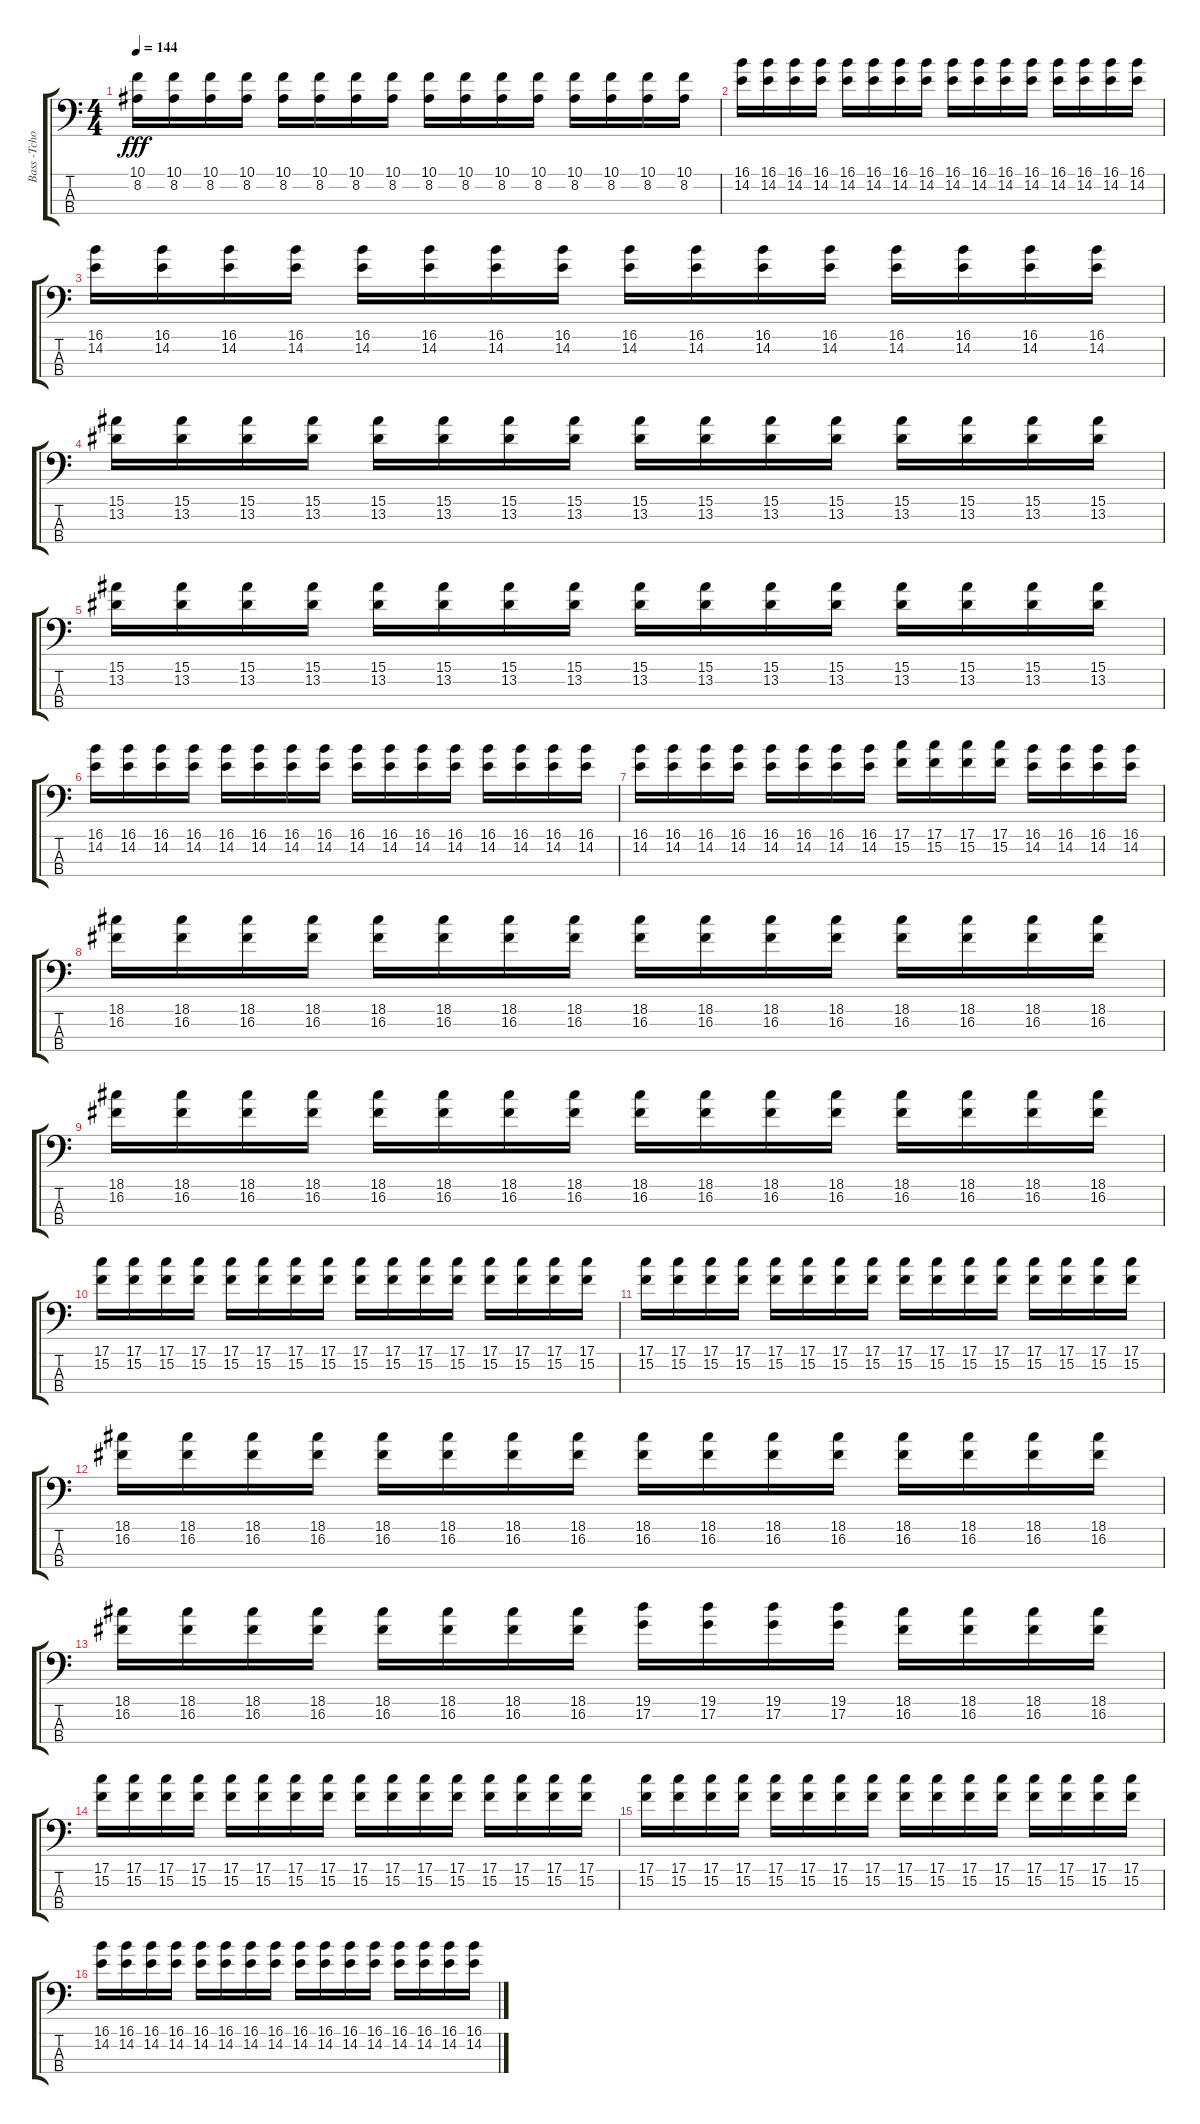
\track ("Bass -Tchort" "Bass -Tcho") {instrument electricbassfinger}
\staff {score tabs}
\tuning (G2 D2 A1 E1) {hide}
\ts (4 4)
\tempo 144
\clef f4
\ks c
(10.1 8.2).16{dy fff} (10.1 8.2).16 (10.1 8.2).16 (10.1 8.2).16 (10.1 8.2).16 (10.1 8.2).16 (10.1 8.2).16 (10.1 8.2).16 (10.1 8.2).16 (10.1 8.2).16 (10.1 8.2).16 (10.1 8.2).16 (10.1 8.2).16 (10.1 8.2).16 (10.1 8.2).16 (10.1 8.2).16 |
(16.1 14.2).16 (16.1 14.2).16 (16.1 14.2).16 (16.1 14.2).16 (16.1 14.2).16 (16.1 14.2).16 (16.1 14.2).16 (16.1 14.2).16 (16.1 14.2).16 (16.1 14.2).16 (16.1 14.2).16 (16.1 14.2).16 (16.1 14.2).16 (16.1 14.2).16 (16.1 14.2).16 (16.1 14.2).16 |
(16.1 14.2).16 (16.1 14.2).16 (16.1 14.2).16 (16.1 14.2).16 (16.1 14.2).16 (16.1 14.2).16 (16.1 14.2).16 (16.1 14.2).16 (16.1 14.2).16 (16.1 14.2).16 (16.1 14.2).16 (16.1 14.2).16 (16.1 14.2).16 (16.1 14.2).16 (16.1 14.2).16 (16.1 14.2).16 |
(15.1 13.2).16 (15.1 13.2).16 (15.1 13.2).16 (15.1 13.2).16 (15.1 13.2).16 (15.1 13.2).16 (15.1 13.2).16 (15.1 13.2).16 (15.1 13.2).16 (15.1 13.2).16 (15.1 13.2).16 (15.1 13.2).16 (15.1 13.2).16 (15.1 13.2).16 (15.1 13.2).16 (15.1 13.2).16 |
(15.1 13.2).16 (15.1 13.2).16 (15.1 13.2).16 (15.1 13.2).16 (15.1 13.2).16 (15.1 13.2).16 (15.1 13.2).16 (15.1 13.2).16 (15.1 13.2).16 (15.1 13.2).16 (15.1 13.2).16 (15.1 13.2).16 (15.1 13.2).16 (15.1 13.2).16 (15.1 13.2).16 (15.1 13.2).16 |
(16.1 14.2).16 (16.1 14.2).16 (16.1 14.2).16 (16.1 14.2).16 (16.1 14.2).16 (16.1 14.2).16 (16.1 14.2).16 (16.1 14.2).16 (16.1 14.2).16 (16.1 14.2).16 (16.1 14.2).16 (16.1 14.2).16 (16.1 14.2).16 (16.1 14.2).16 (16.1 14.2).16 (16.1 14.2).16 |
(16.1 14.2).16 (16.1 14.2).16 (16.1 14.2).16 (16.1 14.2).16 (16.1 14.2).16 (16.1 14.2).16 (16.1 14.2).16 (16.1 14.2).16 (17.1 15.2).16 (17.1 15.2).16 (17.1 15.2).16 (17.1 15.2).16 (16.1 14.2).16 (16.1 14.2).16 (16.1 14.2).16 (16.1 14.2).16 |
(18.1 16.2).16 (18.1 16.2).16 (18.1 16.2).16 (18.1 16.2).16 (18.1 16.2).16 (18.1 16.2).16 (18.1 16.2).16 (18.1 16.2).16 (18.1 16.2).16 (18.1 16.2).16 (18.1 16.2).16 (18.1 16.2).16 (18.1 16.2).16 (18.1 16.2).16 (18.1 16.2).16 (18.1 16.2).16 |
(18.1 16.2).16 (18.1 16.2).16 (18.1 16.2).16 (18.1 16.2).16 (18.1 16.2).16 (18.1 16.2).16 (18.1 16.2).16 (18.1 16.2).16 (18.1 16.2).16 (18.1 16.2).16 (18.1 16.2).16 (18.1 16.2).16 (18.1 16.2).16 (18.1 16.2).16 (18.1 16.2).16 (18.1 16.2).16 |
(17.1 15.2).16 (17.1 15.2).16 (17.1 15.2).16 (17.1 15.2).16 (17.1 15.2).16 (17.1 15.2).16 (17.1 15.2).16 (17.1 15.2).16 (17.1 15.2).16 (17.1 15.2).16 (17.1 15.2).16 (17.1 15.2).16 (17.1 15.2).16 (17.1 15.2).16 (17.1 15.2).16 (17.1 15.2).16 |
(17.1 15.2).16 (17.1 15.2).16 (17.1 15.2).16 (17.1 15.2).16 (17.1 15.2).16 (17.1 15.2).16 (17.1 15.2).16 (17.1 15.2).16 (17.1 15.2).16 (17.1 15.2).16 (17.1 15.2).16 (17.1 15.2).16 (17.1 15.2).16 (17.1 15.2).16 (17.1 15.2).16 (17.1 15.2).16 |
(18.1 16.2).16 (18.1 16.2).16 (18.1 16.2).16 (18.1 16.2).16 (18.1 16.2).16 (18.1 16.2).16 (18.1 16.2).16 (18.1 16.2).16 (18.1 16.2).16 (18.1 16.2).16 (18.1 16.2).16 (18.1 16.2).16 (18.1 16.2).16 (18.1 16.2).16 (18.1 16.2).16 (18.1 16.2).16 |
(18.1 16.2).16 (18.1 16.2).16 (18.1 16.2).16 (18.1 16.2).16 (18.1 16.2).16 (18.1 16.2).16 (18.1 16.2).16 (18.1 16.2).16 (19.1 17.2).16 (19.1 17.2).16 (19.1 17.2).16 (19.1 17.2).16 (18.1 16.2).16 (18.1 16.2).16 (18.1 16.2).16 (18.1 16.2).16 |
(17.1 15.2).16 (17.1 15.2).16 (17.1 15.2).16 (17.1 15.2).16 (17.1 15.2).16 (17.1 15.2).16 (17.1 15.2).16 (17.1 15.2).16 (17.1 15.2).16 (17.1 15.2).16 (17.1 15.2).16 (17.1 15.2).16 (17.1 15.2).16 (17.1 15.2).16 (17.1 15.2).16 (17.1 15.2).16 |
(17.1 15.2).16 (17.1 15.2).16 (17.1 15.2).16 (17.1 15.2).16 (17.1 15.2).16 (17.1 15.2).16 (17.1 15.2).16 (17.1 15.2).16 (17.1 15.2).16 (17.1 15.2).16 (17.1 15.2).16 (17.1 15.2).16 (17.1 15.2).16 (17.1 15.2).16 (17.1 15.2).16 (17.1 15.2).16 |
(16.1 14.2).16 (16.1 14.2).16 (16.1 14.2).16 (16.1 14.2).16 (16.1 14.2).16 (16.1 14.2).16 (16.1 14.2).16 (16.1 14.2).16 (16.1 14.2).16 (16.1 14.2).16 (16.1 14.2).16 (16.1 14.2).16 (16.1 14.2).16 (16.1 14.2).16 (16.1 14.2).16 (16.1 14.2).16
